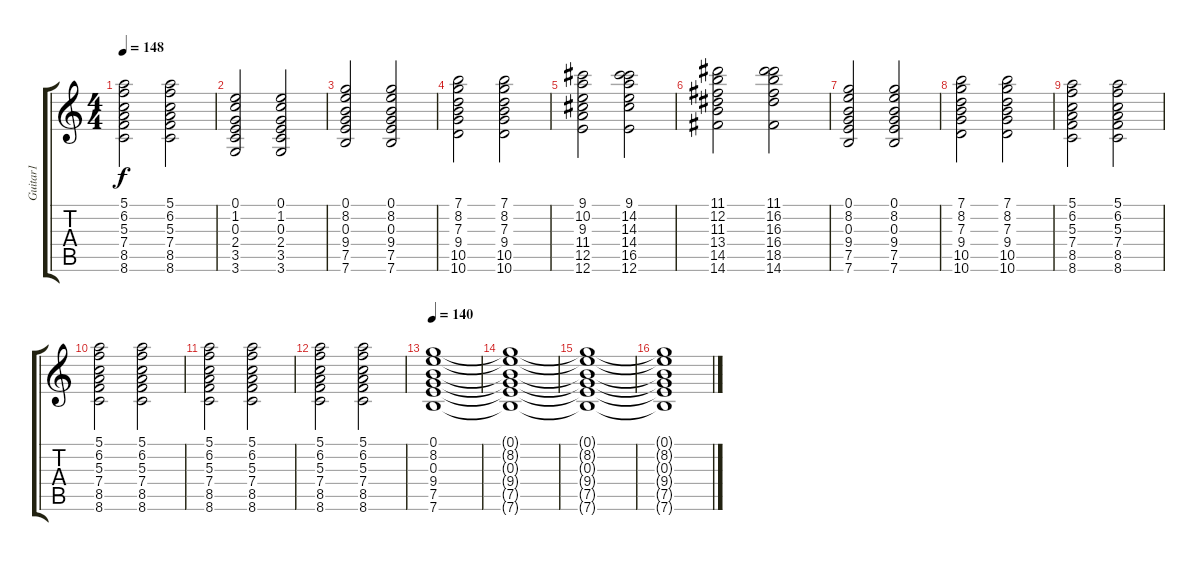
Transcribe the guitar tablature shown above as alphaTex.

\track ("Guitar1" "Guitar1") {instrument acousticguitarsteel}
\staff {score tabs}
\tuning (E4 B3 G3 D3 A2 E2) {hide}
\ts (4 4)
\tempo 148
\clef g2
\ks c
(5.1 6.2 5.3 7.4 8.5 8.6).2{dy f} (5.1 6.2 5.3 7.4 8.5 8.6).2 |
(0.1 1.2 0.3 2.4 3.5 3.6).2 (0.1 1.2 0.3 2.4 3.5 3.6).2 |
(0.1 8.2 0.3 9.4 7.5 7.6).2 (0.1 8.2 0.3 9.4 7.5 7.6).2 |
(7.1 8.2 7.3 9.4 10.5 10.6).2 (7.1 8.2 7.3 9.4 10.5 10.6).2 |
(9.1 10.2 9.3 11.4 12.5 12.6).2 (9.1 14.2 14.3 14.4 16.5 12.6).2 |
(11.1 12.2 11.3 13.4 14.5 14.6).2 (11.1 16.2 16.3 16.4 18.5 14.6).2 |
(0.1 8.2 0.3 9.4 7.5 7.6).2 (0.1 8.2 0.3 9.4 7.5 7.6).2 |
(7.1 8.2 7.3 9.4 10.5 10.6).2 (7.1 8.2 7.3 9.4 10.5 10.6).2 |
(5.1 6.2 5.3 7.4 8.5 8.6).2 (5.1 6.2 5.3 7.4 8.5 8.6).2 |
(5.1 6.2 5.3 7.4 8.5 8.6).2 (5.1 6.2 5.3 7.4 8.5 8.6).2 |
(5.1 6.2 5.3 7.4 8.5 8.6).2 (5.1 6.2 5.3 7.4 8.5 8.6).2 |
(5.1 6.2 5.3 7.4 8.5 8.6).2 (5.1 6.2 5.3 7.4 8.5 8.6).2 |
\tempo 140
(0.1 8.2 0.3 9.4 7.5 7.6).1{volume 9} |
(0.1{t} 8.2{t} 0.3{t} 9.4{t} 7.5{t} 7.6{t}).1 |
(0.1{t} 8.2{t} 0.3{t} 9.4{t} 7.5{t} 7.6{t}).1 |
(0.1{t} 8.2{t} 0.3{t} 9.4{t} 7.5{t} 7.6{t}).1
